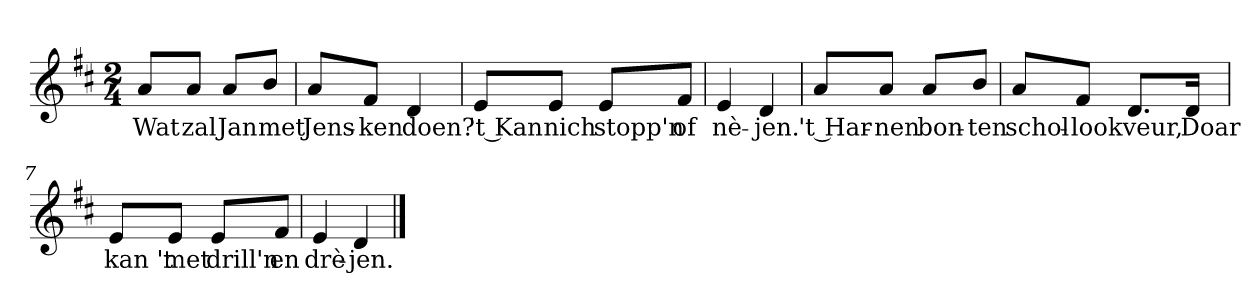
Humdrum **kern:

**kern	**text
*part1	*part1
*staff1	*staff1
*clefG2	*
*k[f#c#]	*
*D:	*
*M2/4	*
*MM120	*
=1	=1
8a/L	Wat
8a/J	zal
8a/L	Jan
8b/J	met
=2	=2
8a/L	Jens-
8f#/J	-ken
4d	doen?
=3	=3
8e/L	't Kan
8e/J	nich
8e/L	stopp'n
8f#/J	of
=4	=4
4e	nè-
4d	-jen.
=5	=5
8a/L	't Har-
8a/J	-nen
8a/L	bon-
8b/J	-ten
=6	=6
8a/L	schol-
8f#/J	-look
8.d/L	veur,
16d/Jk	Doar
=7	=7
8e/L	kan 't
8e/J	met
8e/L	drill'n
8f#/J	en
=8	=8
4e	drè-
4d	-jen.
==	==
*-	*-
